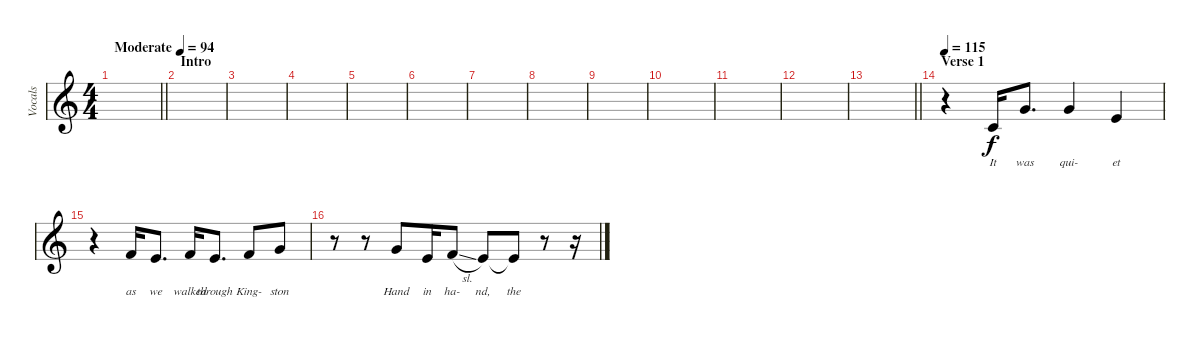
\track ("Vocals" "Vocals") {instrument oboe}
\staff {score}
\tuning (E4 B3 G3 D3 A2 E2) {hide}
\ts (4 4)
\tempo (94 "Moderate")
\clef g2
\barLineRight lightlight
\ks c
|
\section ("" "Intro")
|
|
|
|
|
|
|
|
|
|
|
\barLineRight lightlight
|
\section ("" "Verse 1")
\tempo 115
r.4 5.3.16{lyrics (0 "It") lyrics (1 "") lyrics (2 "") lyrics (3 "") lyrics (4 "")} 12.3.8{d lyrics (0 "was") lyrics (1 "") lyrics (2 "") lyrics (3 "") lyrics (4 "")} 12.3.4{lyrics (0 "qui-") lyrics (1 "") lyrics (2 "") lyrics (3 "") lyrics (4 "")} 9.3.4{lyrics (0 "et") lyrics (1 "") lyrics (2 "") lyrics (3 "") lyrics (4 "")} |
r.4 10.3.16{lyrics (0 "as") lyrics (1 "") lyrics (2 "") lyrics (3 "") lyrics (4 "")} 9.3.8{d lyrics (0 "we") lyrics (1 "") lyrics (2 "") lyrics (3 "") lyrics (4 "")} 10.3.16{lyrics (0 "walked") lyrics (1 "") lyrics (2 "") lyrics (3 "") lyrics (4 "")} 9.3.8{d lyrics (0 "through") lyrics (1 "") lyrics (2 "") lyrics (3 "") lyrics (4 "")} 10.3.8{lyrics (0 "King-") lyrics (1 "") lyrics (2 "") lyrics (3 "") lyrics (4 "")} 12.3.8{lyrics (0 "ston") lyrics (1 "") lyrics (2 "") lyrics (3 "") lyrics (4 "")} |
r.8 r.8 12.3.8{lyrics (0 "Hand") lyrics (1 "") lyrics (2 "") lyrics (3 "") lyrics (4 "")} 9.3.16{lyrics (0 "in") lyrics (1 "") lyrics (2 "") lyrics (3 "") lyrics (4 "")} 10.3{sl}.8{lyrics (0 "ha-") lyrics (1 "") lyrics (2 "") lyrics (3 "") lyrics (4 "")} 9.3.8{lyrics (0 "nd,") lyrics (1 "") lyrics (2 "") lyrics (3 "") lyrics (4 "")} 9.3{t}.8{lyrics (0 "the") lyrics (1 "") lyrics (2 "") lyrics (3 "") lyrics (4 "")} r.8 r.16
